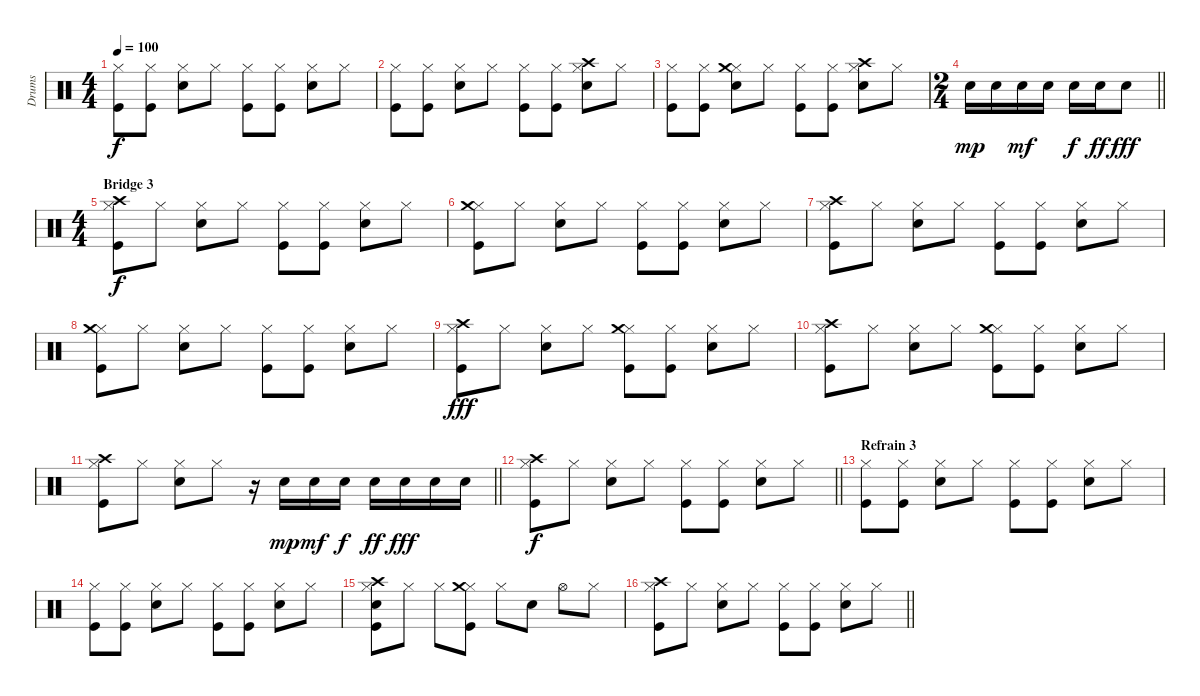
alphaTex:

\track ("Drums" "Drums") {instrument percussion}
\staff {score}
\articulation defaults
\ts (4 4)
\tempo 100
\clef neutral
\ks c
("Kick (hit)" "Hi-Hat (closed)").8{dy f} ("Kick (hit)" "Hi-Hat (closed)").8 ("Snare (hit) 2" "Hi-Hat (closed)").8 "Hi-Hat (closed)".8 ("Kick (hit)" "Hi-Hat (closed)").8 ("Kick (hit)" "Hi-Hat (closed)").8 ("Snare (hit) 2" "Hi-Hat (closed)").8 "Hi-Hat (closed)".8 |
("Kick (hit)" "Hi-Hat (closed)").8 ("Kick (hit)" "Hi-Hat (closed)").8 ("Snare (hit) 2" "Hi-Hat (closed)").8 "Hi-Hat (closed)".8 ("Kick (hit)" "Hi-Hat (closed)").8 ("Kick (hit)" "Hi-Hat (closed)").8 ("Snare (hit) 2" "Hi-Hat (closed)" "Crash high (hit)").8 "Hi-Hat (closed)".8 |
("Kick (hit)" "Hi-Hat (closed)").8 ("Kick (hit)" "Hi-Hat (closed)").8 ("Snare (hit) 2" "Hi-Hat (closed)" "Crash medium (hit)").8 "Hi-Hat (closed)".8 ("Kick (hit)" "Hi-Hat (closed)").8 ("Kick (hit)" "Hi-Hat (closed)").8 ("Snare (hit) 2" "Hi-Hat (closed)" "Crash high (hit)").8 "Hi-Hat (closed)".8 |
\ts (2 4)
\barLineRight lightlight "Snare (hit) 2".16{dy mp} "Snare (hit) 2".16 "Snare (hit) 2".16{dy mf} "Snare (hit) 2".16 "Snare (hit) 2".16{dy f} "Snare (hit) 2".16{dy ff} "Snare (hit) 2".8{dy fff}
|
\ts (4 4)
\section ("" "Bridge 3")
("Kick (hit)" "Hi-Hat (closed)" "Crash high (hit)").8{dy f} "Hi-Hat (closed)".8 ("Snare (hit) 2" "Hi-Hat (closed)").8 "Hi-Hat (closed)".8 ("Kick (hit)" "Hi-Hat (closed)").8 ("Kick (hit)" "Hi-Hat (closed)").8 ("Snare (hit) 2" "Hi-Hat (closed)").8 "Hi-Hat (closed)".8 |
("Kick (hit)" "Hi-Hat (closed)" "Crash medium (hit)").8 "Hi-Hat (closed)".8 ("Snare (hit) 2" "Hi-Hat (closed)").8 "Hi-Hat (closed)".8 ("Kick (hit)" "Hi-Hat (closed)").8 ("Kick (hit)" "Hi-Hat (closed)").8 ("Snare (hit) 2" "Hi-Hat (closed)").8 "Hi-Hat (closed)".8 |
("Kick (hit)" "Hi-Hat (closed)" "Crash high (hit)").8 "Hi-Hat (closed)".8 ("Snare (hit) 2" "Hi-Hat (closed)").8 "Hi-Hat (closed)".8 ("Kick (hit)" "Hi-Hat (closed)").8 ("Kick (hit)" "Hi-Hat (closed)").8 ("Snare (hit) 2" "Hi-Hat (closed)").8 "Hi-Hat (closed)".8 |
("Kick (hit)" "Hi-Hat (closed)" "Crash medium (hit)").8 "Hi-Hat (closed)".8 ("Snare (hit) 2" "Hi-Hat (closed)").8 "Hi-Hat (closed)".8 ("Kick (hit)" "Hi-Hat (closed)").8 ("Kick (hit)" "Hi-Hat (closed)").8 ("Snare (hit) 2" "Hi-Hat (closed)").8 "Hi-Hat (closed)".8 |
("Kick (hit)" "Hi-Hat (closed)" "Crash high (hit)").8{dy fff} "Hi-Hat (closed)".8 ("Snare (hit) 2" "Hi-Hat (closed)").8 "Hi-Hat (closed)".8 ("Kick (hit)" "Hi-Hat (closed)" "Crash medium (hit)").8 ("Kick (hit)" "Hi-Hat (closed)").8 ("Snare (hit) 2" "Hi-Hat (closed)").8 "Hi-Hat (closed)".8 |
("Kick (hit)" "Hi-Hat (closed)" "Crash high (hit)").8 "Hi-Hat (closed)".8 ("Snare (hit) 2" "Hi-Hat (closed)").8 "Hi-Hat (closed)".8 ("Kick (hit)" "Hi-Hat (closed)" "Crash medium (hit)").8 ("Kick (hit)" "Hi-Hat (closed)").8 ("Snare (hit) 2" "Hi-Hat (closed)").8 "Hi-Hat (closed)".8 |
\barLineRight lightlight
("Kick (hit)" "Hi-Hat (closed)" "Crash high (hit)").8 "Hi-Hat (closed)".8 ("Snare (hit) 2" "Hi-Hat (closed)").8 "Hi-Hat (closed)".8 r.16 "Snare (hit) 2".16{dy mp} "Snare (hit) 2".16{dy mf} "Snare (hit) 2".16{dy f} "Snare (hit) 2".16{dy ff} "Snare (hit) 2".16{dy fff} "Snare (hit) 2".16 "Snare (hit) 2".16 |
\barLineRight lightlight
("Kick (hit)" "Hi-Hat (closed)" "Crash high (hit)").8{dy f} "Hi-Hat (closed)".8 ("Snare (hit) 2" "Hi-Hat (closed)").8 "Hi-Hat (closed)".8 ("Kick (hit)" "Hi-Hat (closed)").8 ("Kick (hit)" "Hi-Hat (closed)").8 ("Snare (hit) 2" "Hi-Hat (closed)").8 "Hi-Hat (closed)".8 |
\section ("" "Refrain 3")
("Kick (hit)" "Hi-Hat (closed)").8 ("Kick (hit)" "Hi-Hat (closed)").8 ("Snare (hit) 2" "Hi-Hat (closed)").8 "Hi-Hat (closed)".8 ("Kick (hit)" "Hi-Hat (closed)").8 ("Kick (hit)" "Hi-Hat (closed)").8 ("Snare (hit) 2" "Hi-Hat (closed)").8 "Hi-Hat (closed)".8 |
("Kick (hit)" "Hi-Hat (closed)").8 ("Kick (hit)" "Hi-Hat (closed)").8 ("Snare (hit) 2" "Hi-Hat (closed)").8 "Hi-Hat (closed)".8 ("Kick (hit)" "Hi-Hat (closed)").8 ("Kick (hit)" "Hi-Hat (closed)").8 ("Snare (hit) 2" "Hi-Hat (closed)").8 "Hi-Hat (closed)".8 |
("Kick (hit)" "Snare (hit) 2" "Hi-Hat (closed)" "Crash high (hit)").8 "Hi-Hat (closed)".8 "Hi-Hat (closed)".8 ("Kick (hit)" "Hi-Hat (closed)" "Crash medium (hit)").8 "Hi-Hat (closed)".8 "Snare (hit) 2".8 "Hi-Hat (open)".8 "Hi-Hat (closed)".8 |
\barLineRight lightlight
("Kick (hit)" "Hi-Hat (closed)" "Crash high (hit)").8 "Hi-Hat (closed)".8 ("Snare (hit) 2" "Hi-Hat (closed)").8 "Hi-Hat (closed)".8 ("Kick (hit)" "Hi-Hat (closed)").8 ("Kick (hit)" "Hi-Hat (closed)").8 ("Snare (hit) 2" "Hi-Hat (closed)").8 "Hi-Hat (closed)".8
